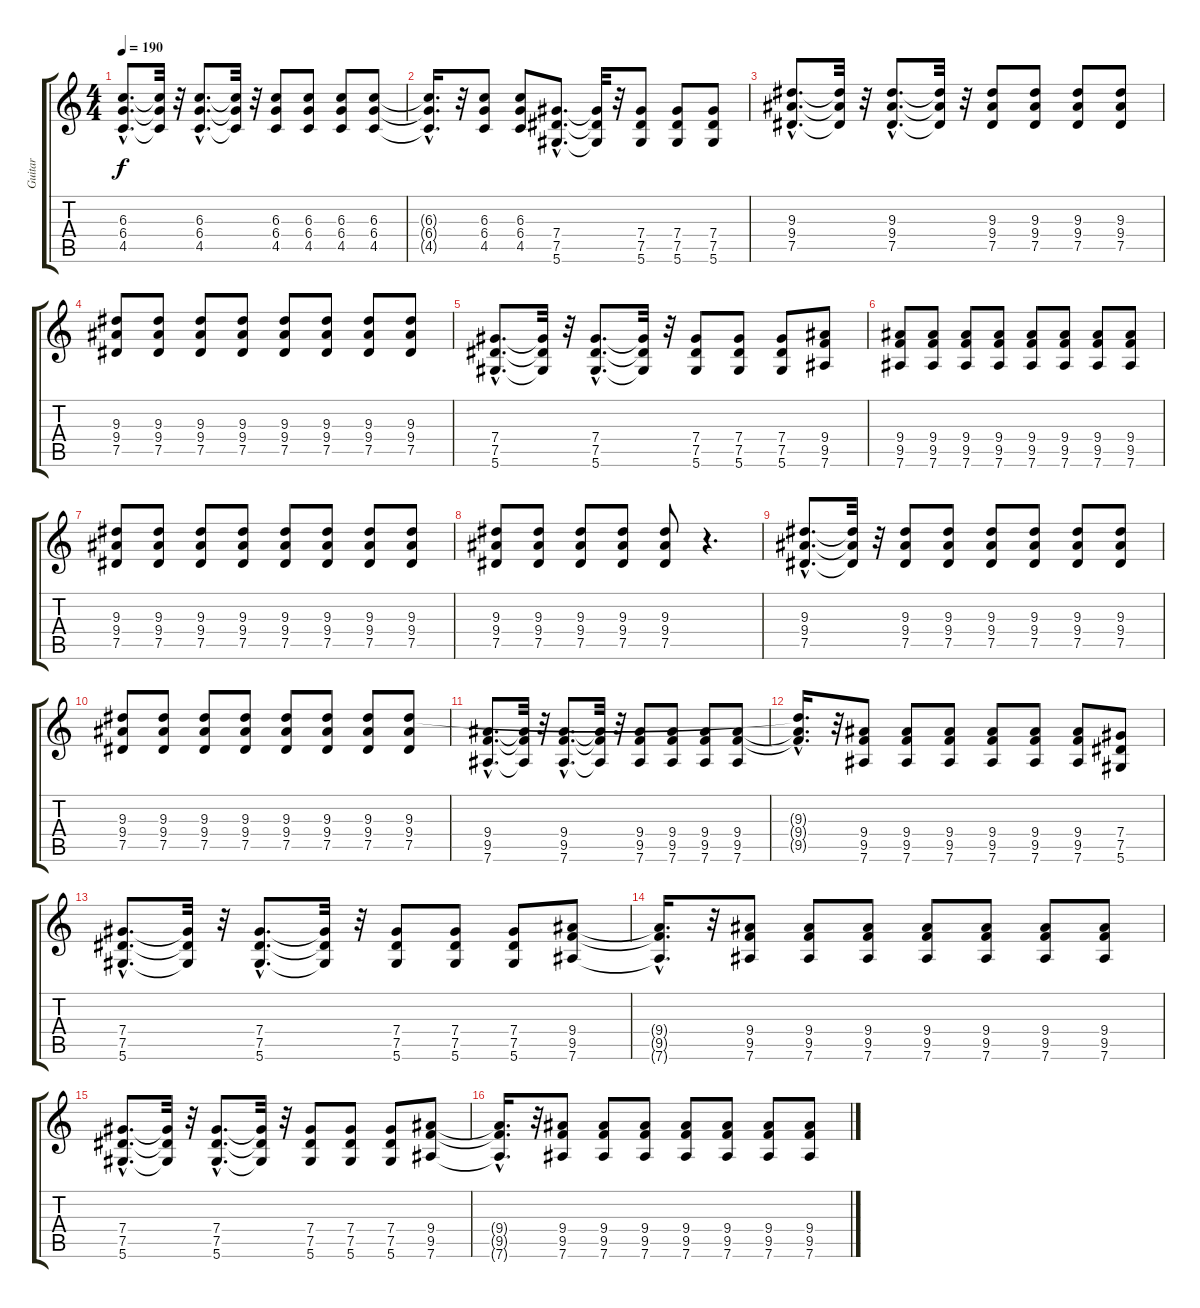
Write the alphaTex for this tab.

\track ("Guitar " "Guitar ") {instrument distortionguitar}
\staff {score tabs}
\tuning (Eb4 Bb3 Gb3 Db3 Ab2 Eb2) {hide}
\ts (4 4)
\tempo 190
\clef g2
\ks c
(6.3{hac} 6.4{hac} 4.5{hac}).8{d dy f} (6.3{t} 6.4{t} 4.5{t}).32 r.32 (6.3{hac} 6.4{hac} 4.5{hac}).8{d} (6.3{t} 6.4{t} 4.5{t}).32 r.32 (6.3 6.4 4.5).8 (6.3 6.4 4.5).8 (6.3 6.4 4.5).8 (6.3 6.4 4.5).8 |
(6.3{hac t} 6.4{hac t} 4.5{hac t}).16{d} r.32 (6.3 6.4 4.5).8 (6.3 6.4 4.5).8 (7.4{hac} 7.5{hac} 5.6{hac}).8{d} (7.4{t} 7.5{t} 5.6{t}).32 r.32 (7.4 7.5 5.6).8 (7.4 7.5 5.6).8 (7.4 7.5 5.6).8 |
(9.3{hac} 9.4{hac} 7.5{hac}).8{d} (9.3{t} 9.4{t} 7.5{t}).32 r.32 (9.3{hac} 9.4{hac} 7.5{hac}).8{d} (9.3{t} 9.4{t} 7.5{t}).32 r.32 (9.3 9.4 7.5).8 (9.3 9.4 7.5).8 (9.3 9.4 7.5).8 (9.3 9.4 7.5).8 |
(9.3 9.4 7.5).8 (9.3 9.4 7.5).8 (9.3 9.4 7.5).8 (9.3 9.4 7.5).8 (9.3 9.4 7.5).8 (9.3 9.4 7.5).8 (9.3 9.4 7.5).8 (9.3 9.4 7.5).8 |
(7.4{hac} 7.5{hac} 5.6{hac}).8{d} (7.4{t} 7.5{t} 5.6{t}).32 r.32 (7.4{hac} 7.5{hac} 5.6{hac}).8{d} (7.4{t} 7.5{t} 5.6{t}).32 r.32 (7.4 7.5 5.6).8 (7.4 7.5 5.6).8 (7.4 7.5 5.6).8 (9.4 9.5 7.6).8 |
(9.4 9.5 7.6).8 (9.4 9.5 7.6).8 (9.4 9.5 7.6).8 (9.4 9.5 7.6).8 (9.4 9.5 7.6).8 (9.4 9.5 7.6).8 (9.4 9.5 7.6).8 (9.4 9.5 7.6).8 |
(9.3 9.4 7.5).8 (9.3 9.4 7.5).8 (9.3 9.4 7.5).8 (9.3 9.4 7.5).8 (9.3 9.4 7.5).8 (9.3 9.4 7.5).8 (9.3 9.4 7.5).8 (9.3 9.4 7.5).8 |
(9.3 9.4 7.5).8 (9.3 9.4 7.5).8 (9.3 9.4 7.5).8 (9.3 9.4 7.5).8 (9.3 9.4 7.5).8 r.4{d} |
(9.3{hac} 9.4{hac} 7.5{hac}).8{d} (9.3{t} 9.4{t} 7.5{t}).32 r.32 (9.3 9.4 7.5).8 (9.3 9.4 7.5).8 (9.3 9.4 7.5).8 (9.3 9.4 7.5).8 (9.3 9.4 7.5).8 (9.3 9.4 7.5).8 |
(9.3 9.4 7.5).8 (9.3 9.4 7.5).8 (9.3 9.4 7.5).8 (9.3 9.4 7.5).8 (9.3 9.4 7.5).8 (9.3 9.4 7.5).8 (9.3 9.4 7.5).8 (9.3 9.4 7.5).8 |
(9.4{hac} 9.5{hac} 7.6{hac}).8{d} (9.4{t} 9.5{t} 7.6{t}).32 r.32 (9.4{hac} 9.5{hac} 7.6{hac}).8{d} (9.4{t} 9.5{t} 7.6{t}).32 r.32 (9.4 9.5 7.6).8 (9.4 9.5 7.6).8 (9.4 9.5 7.6).8 (9.4 9.5 7.6).8 |
(9.3{hac t} 9.4{hac t} 9.5{hac t}).16{d} r.32 (9.4 9.5 7.6).8 (9.4 9.5 7.6).8 (9.4 9.5 7.6).8 (9.4 9.5 7.6).8 (9.4 9.5 7.6).8 (9.4 9.5 7.6).8 (7.4 7.5 5.6).8 |
(7.4{hac} 7.5{hac} 5.6{hac}).8{d} (7.4{t} 7.5{t} 5.6{t}).32 r.32 (7.4{hac} 7.5{hac} 5.6{hac}).8{d} (7.4{t} 7.5{t} 5.6{t}).32 r.32 (7.4 7.5 5.6).8 (7.4 7.5 5.6).8 (7.4 7.5 5.6).8 (9.4 9.5 7.6).8 |
(9.4{hac t} 9.5{hac t} 7.6{hac t}).16{d} r.32 (9.4 9.5 7.6).8 (9.4 9.5 7.6).8 (9.4 9.5 7.6).8 (9.4 9.5 7.6).8 (9.4 9.5 7.6).8 (9.4 9.5 7.6).8 (9.4 9.5 7.6).8 |
(7.4{hac} 7.5{hac} 5.6{hac}).8{d} (7.4{t} 7.5{t} 5.6{t}).32 r.32 (7.4{hac} 7.5{hac} 5.6{hac}).8{d} (7.4{t} 7.5{t} 5.6{t}).32 r.32 (7.4 7.5 5.6).8 (7.4 7.5 5.6).8 (7.4 7.5 5.6).8 (9.4 9.5 7.6).8 |
(9.4{hac t} 9.5{hac t} 7.6{hac t}).16{d} r.32 (9.4 9.5 7.6).8 (9.4 9.5 7.6).8 (9.4 9.5 7.6).8 (9.4 9.5 7.6).8 (9.4 9.5 7.6).8 (9.4 9.5 7.6).8 (9.4 9.5 7.6).8
